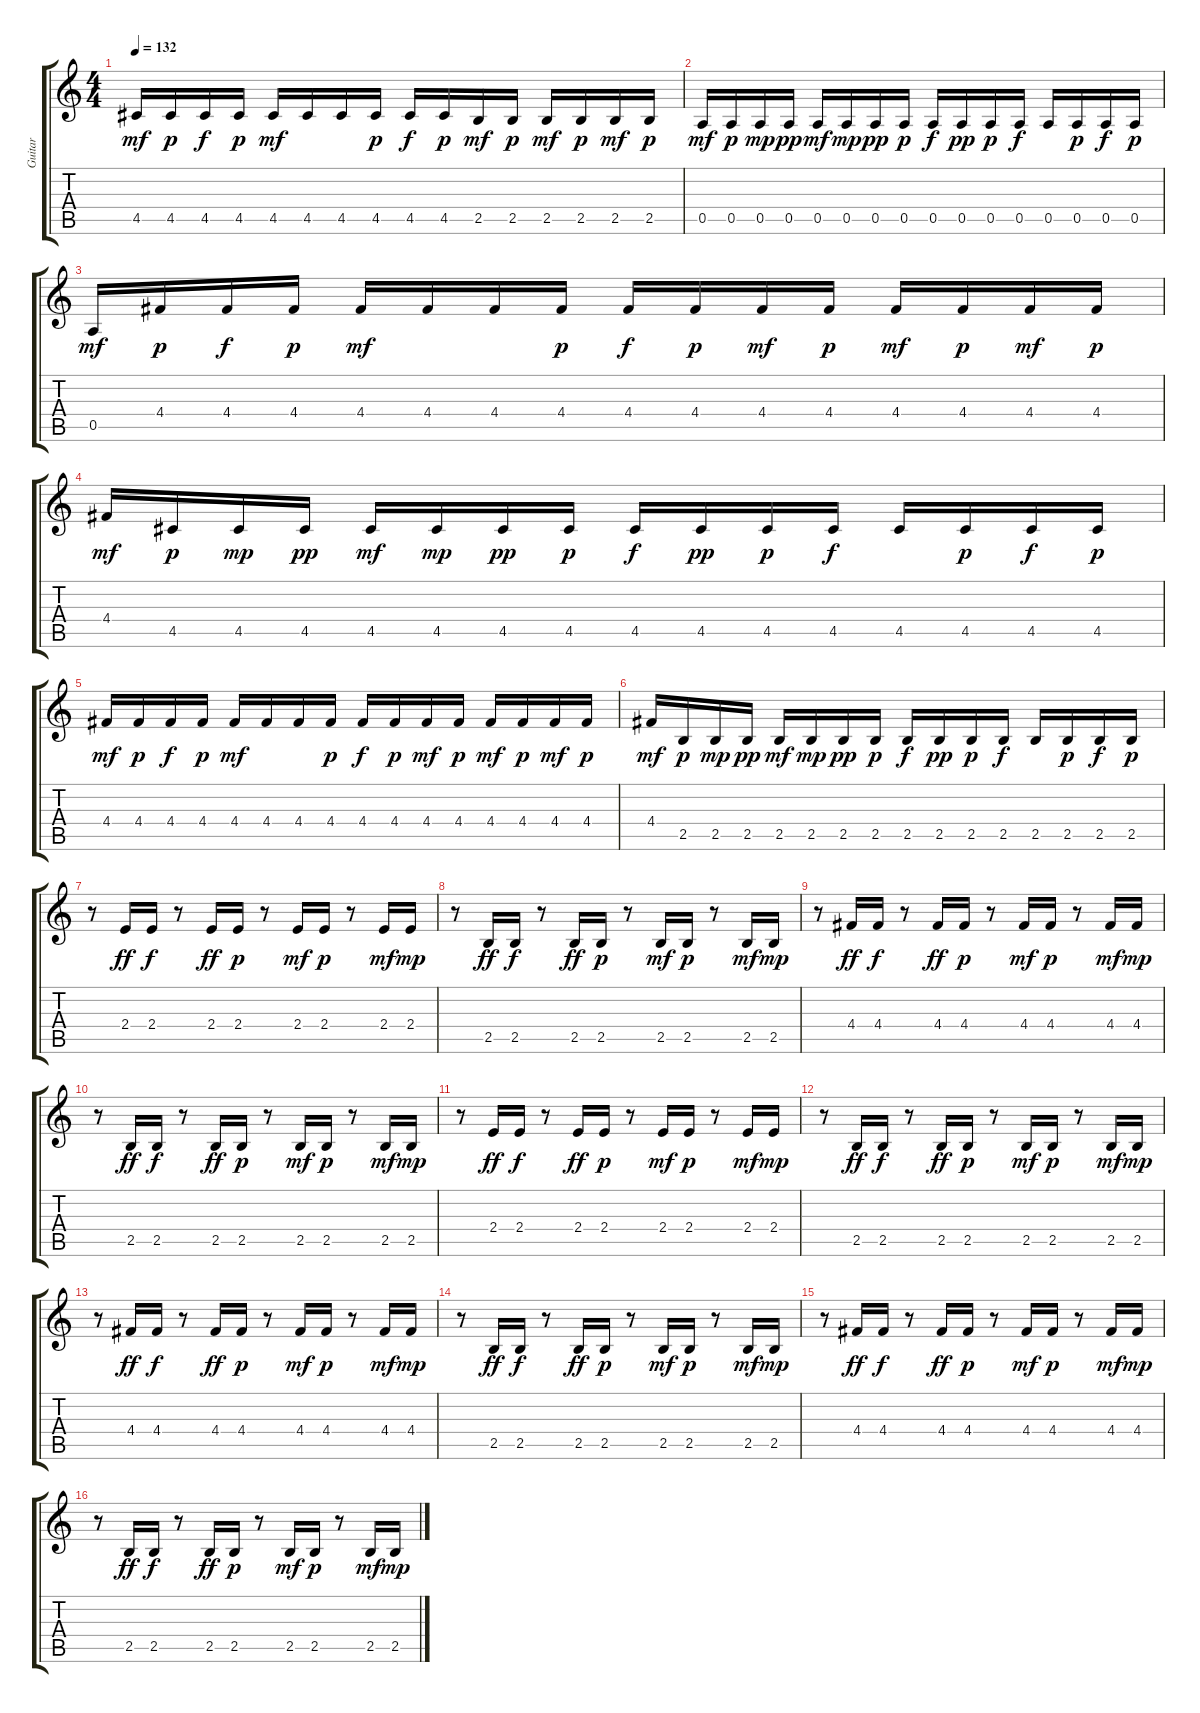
\track ("Guitar" "Guitar") {instrument electricguitarmuted}
\staff {score tabs}
\tuning (E4 B3 G3 D3 A2 E2) {hide}
\ts (4 4)
\tempo 132
\clef g2
\ks c
4.5.16{dy mf} 4.5.16{dy p} 4.5.16{dy f} 4.5.16{dy p} 4.5.16{dy mf} 4.5.16 4.5.16 4.5.16{dy p} 4.5.16{dy f} 4.5.16{dy p} 2.5.16{dy mf} 2.5.16{dy p} 2.5.16{dy mf} 2.5.16{dy p} 2.5.16{dy mf} 2.5.16{dy p} |
0.5.16{dy mf} 0.5.16{dy p} 0.5.16{dy mp} 0.5.16{dy pp} 0.5.16{dy mf} 0.5.16{dy mp} 0.5.16{dy pp} 0.5.16{dy p} 0.5.16{dy f} 0.5.16{dy pp} 0.5.16{dy p} 0.5.16{dy f} 0.5.16 0.5.16{dy p} 0.5.16{dy f} 0.5.16{dy p} |
0.5.16{dy mf} 4.4.16{dy p} 4.4.16{dy f} 4.4.16{dy p} 4.4.16{dy mf} 4.4.16 4.4.16 4.4.16{dy p} 4.4.16{dy f} 4.4.16{dy p} 4.4.16{dy mf} 4.4.16{dy p} 4.4.16{dy mf} 4.4.16{dy p} 4.4.16{dy mf} 4.4.16{dy p} |
4.4.16{dy mf} 4.5.16{dy p} 4.5.16{dy mp} 4.5.16{dy pp} 4.5.16{dy mf} 4.5.16{dy mp} 4.5.16{dy pp} 4.5.16{dy p} 4.5.16{dy f} 4.5.16{dy pp} 4.5.16{dy p} 4.5.16{dy f} 4.5.16 4.5.16{dy p} 4.5.16{dy f} 4.5.16{dy p} |
4.4.16{dy mf} 4.4.16{dy p} 4.4.16{dy f} 4.4.16{dy p} 4.4.16{dy mf} 4.4.16 4.4.16 4.4.16{dy p} 4.4.16{dy f} 4.4.16{dy p} 4.4.16{dy mf} 4.4.16{dy p} 4.4.16{dy mf} 4.4.16{dy p} 4.4.16{dy mf} 4.4.16{dy p} |
4.4.16{dy mf} 2.5.16{dy p} 2.5.16{dy mp} 2.5.16{dy pp} 2.5.16{dy mf} 2.5.16{dy mp} 2.5.16{dy pp} 2.5.16{dy p} 2.5.16{dy f} 2.5.16{dy pp} 2.5.16{dy p} 2.5.16{dy f} 2.5.16 2.5.16{dy p} 2.5.16{dy f} 2.5.16{dy p} |
r.8 2.4.16{dy ff} 2.4.16{dy f} r.8 2.4.16{dy ff} 2.4.16{dy p} r.8 2.4.16{dy mf} 2.4.16{dy p} r.8 2.4.16{dy mf} 2.4.16{dy mp} |
r.8 2.5.16{dy ff} 2.5.16{dy f} r.8 2.5.16{dy ff} 2.5.16{dy p} r.8 2.5.16{dy mf} 2.5.16{dy p} r.8 2.5.16{dy mf} 2.5.16{dy mp} |
r.8 4.4.16{dy ff} 4.4.16{dy f} r.8 4.4.16{dy ff} 4.4.16{dy p} r.8 4.4.16{dy mf} 4.4.16{dy p} r.8 4.4.16{dy mf} 4.4.16{dy mp} |
r.8 2.5.16{dy ff} 2.5.16{dy f} r.8 2.5.16{dy ff} 2.5.16{dy p} r.8 2.5.16{dy mf} 2.5.16{dy p} r.8 2.5.16{dy mf} 2.5.16{dy mp} |
r.8 2.4.16{dy ff} 2.4.16{dy f} r.8 2.4.16{dy ff} 2.4.16{dy p} r.8 2.4.16{dy mf} 2.4.16{dy p} r.8 2.4.16{dy mf} 2.4.16{dy mp} |
r.8 2.5.16{dy ff} 2.5.16{dy f} r.8 2.5.16{dy ff} 2.5.16{dy p} r.8 2.5.16{dy mf} 2.5.16{dy p} r.8 2.5.16{dy mf} 2.5.16{dy mp} |
r.8 4.4.16{dy ff} 4.4.16{dy f} r.8 4.4.16{dy ff} 4.4.16{dy p} r.8 4.4.16{dy mf} 4.4.16{dy p} r.8 4.4.16{dy mf} 4.4.16{dy mp} |
r.8 2.5.16{dy ff} 2.5.16{dy f} r.8 2.5.16{dy ff} 2.5.16{dy p} r.8 2.5.16{dy mf} 2.5.16{dy p} r.8 2.5.16{dy mf} 2.5.16{dy mp} |
r.8 4.4.16{dy ff} 4.4.16{dy f} r.8 4.4.16{dy ff} 4.4.16{dy p} r.8 4.4.16{dy mf} 4.4.16{dy p} r.8 4.4.16{dy mf} 4.4.16{dy mp} |
r.8 2.5.16{dy ff} 2.5.16{dy f} r.8 2.5.16{dy ff} 2.5.16{dy p} r.8 2.5.16{dy mf} 2.5.16{dy p} r.8 2.5.16{dy mf} 2.5.16{dy mp}
